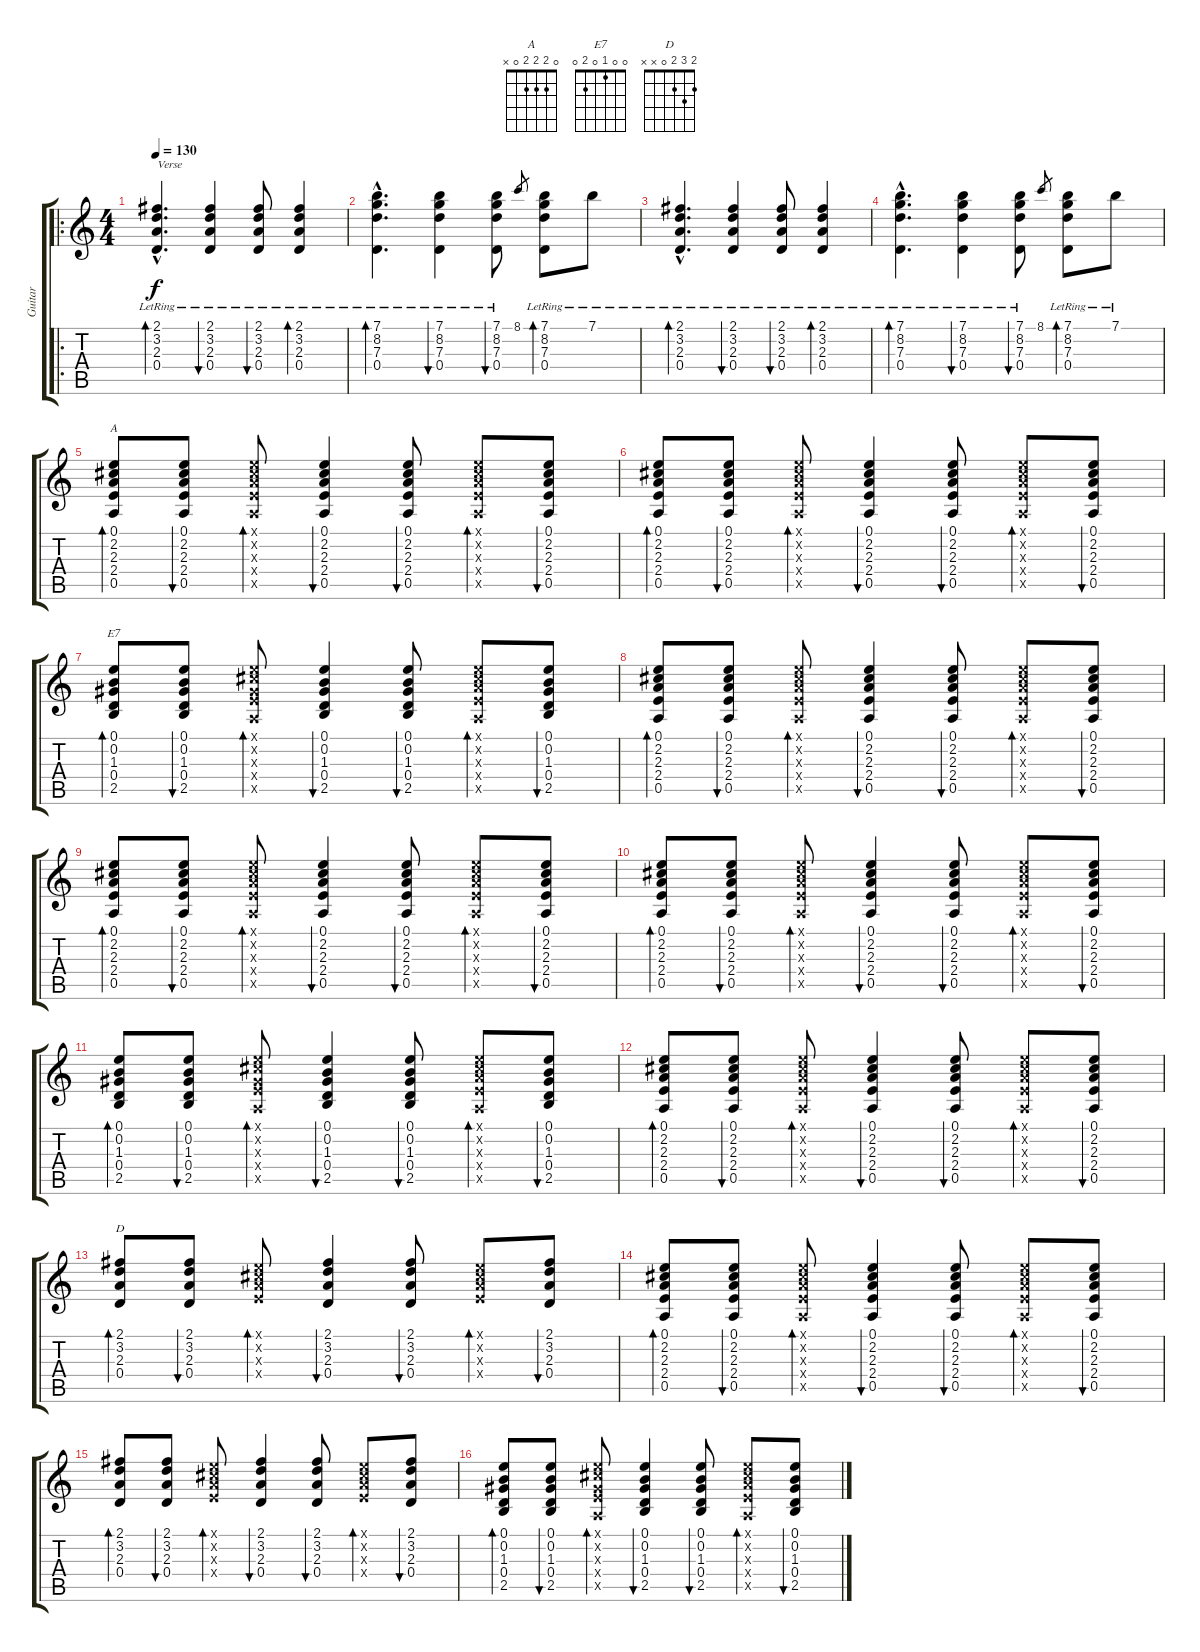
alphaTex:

\track ("Guitar" "Guitar") {instrument acousticguitarsteel}
\staff {score tabs}
\tuning (E4 B3 G3 D3 A2 E2) {hide}
\chord ("A" 0 2 2 2 0 x)
\chord ("E7" 0 0 1 0 2 0)
\chord ("D" 2 3 2 0 x x)
\ro
\ts (4 4)
\tempo 130
\clef g2
\ks c
(2.1{hac lr} 3.2{hac lr} 2.3{hac lr} 0.4{hac lr}).4{d bd 240 txt "Verse" dy f} (2.1{lr} 3.2{lr} 2.3{lr} 0.4{lr}).4{bu 240} (2.1{lr} 3.2{lr} 2.3{lr} 0.4{lr}).8{bu 240} (2.1{lr} 3.2{lr} 2.3{lr} 0.4{lr}).4{bd 240} |
(7.1{hac lr} 8.2{hac lr} 7.3{hac lr} 0.4{hac lr}).4{d bd 240} (7.1{lr} 8.2{lr} 7.3{lr} 0.4{lr}).4{bu 240} (7.1{lr} 8.2{lr} 7.3{lr} 0.4{lr}).8{bu 240} 8.1.8{gr} (7.1 8.2{lr} 7.3{lr} 0.4{lr}).8{bd 240} 7.1{lr}.8 |
(2.1{hac lr} 3.2{hac lr} 2.3{hac lr} 0.4{hac lr}).4{d bd 240} (2.1{lr} 3.2{lr} 2.3{lr} 0.4{lr}).4{bu 240} (2.1{lr} 3.2{lr} 2.3{lr} 0.4{lr}).8{bu 240} (2.1{lr} 3.2{lr} 2.3{lr} 0.4{lr}).4{bd 240} |
(7.1{hac lr} 8.2{hac lr} 7.3{hac lr} 0.4{hac lr}).4{d bd 240} (7.1{lr} 8.2{lr} 7.3{lr} 0.4{lr}).4{bu 240} (7.1{lr} 8.2{lr} 7.3{lr} 0.4{lr}).8{bu 240} 8.1.8{gr} (7.1 8.2{lr} 7.3{lr} 0.4{lr}).8{bd 240} 7.1{lr}.8 |
(0.1 2.2 2.3 2.4 0.5).8{bd 120 ch "A"} (0.1 2.2 2.3 2.4 0.5).8{bu 120} (0.1{x} 2.2{x} 2.3{x} 2.4{x} 0.5{x}).8{bd 120} (0.1 2.2 2.3 2.4 0.5).4{bu 120} (0.1 2.2 2.3 2.4 0.5).8{bu 120} (0.1{x} 2.2{x} 2.3{x} 2.4{x} 0.5{x}).8{bd 120} (0.1 2.2 2.3 2.4 0.5).8{bu 120} |
(0.1 2.2 2.3 2.4 0.5).8{bd 120} (0.1 2.2 2.3 2.4 0.5).8{bu 120} (0.1{x} 2.2{x} 2.3{x} 2.4{x} 0.5{x}).8{bd 120} (0.1 2.2 2.3 2.4 0.5).4{bu 120} (0.1 2.2 2.3 2.4 0.5).8{bu 120} (0.1{x} 2.2{x} 2.3{x} 2.4{x} 0.5{x}).8{bd 120} (0.1 2.2 2.3 2.4 0.5).8{bu 120} |
(0.1 0.2 1.3 0.4 2.5).8{bd 120 ch "E7"} (0.1 0.2 1.3 0.4 2.5).8{bu 120} (0.1{x} 2.2{x} 1.3{x} 2.4{x} 0.5{x}).8{bd 120} (0.1 0.2 1.3 0.4 2.5).4{bu 120} (0.1 0.2 1.3 0.4 2.5).8{bu 120} (0.1{x} 2.2{x} 2.3{x} 2.4{x} 0.5{x}).8{bd 120} (0.1 0.2 1.3 0.4 2.5).8{bu 120} |
(0.1 2.2 2.3 2.4 0.5).8{bd 120} (0.1 2.2 2.3 2.4 0.5).8{bu 120} (0.1{x} 2.2{x} 2.3{x} 2.4{x} 0.5{x}).8{bd 120} (0.1 2.2 2.3 2.4 0.5).4{bu 120} (0.1 2.2 2.3 2.4 0.5).8{bu 120} (0.1{x} 2.2{x} 2.3{x} 2.4{x} 0.5{x}).8{bd 120} (0.1 2.2 2.3 2.4 0.5).8{bu 120} |
(0.1 2.2 2.3 2.4 0.5).8{bd 120} (0.1 2.2 2.3 2.4 0.5).8{bu 120} (0.1{x} 2.2{x} 2.3{x} 2.4{x} 0.5{x}).8{bd 120} (0.1 2.2 2.3 2.4 0.5).4{bu 120} (0.1 2.2 2.3 2.4 0.5).8{bu 120} (0.1{x} 2.2{x} 2.3{x} 2.4{x} 0.5{x}).8{bd 120} (0.1 2.2 2.3 2.4 0.5).8{bu 120} |
(0.1 2.2 2.3 2.4 0.5).8{bd 120} (0.1 2.2 2.3 2.4 0.5).8{bu 120} (0.1{x} 2.2{x} 2.3{x} 2.4{x} 0.5{x}).8{bd 120} (0.1 2.2 2.3 2.4 0.5).4{bu 120} (0.1 2.2 2.3 2.4 0.5).8{bu 120} (0.1{x} 2.2{x} 2.3{x} 2.4{x} 0.5{x}).8{bd 120} (0.1 2.2 2.3 2.4 0.5).8{bu 120} |
(0.1 0.2 1.3 0.4 2.5).8{bd 120} (0.1 0.2 1.3 0.4 2.5).8{bu 120} (0.1{x} 2.2{x} 1.3{x} 2.4{x} 0.5{x}).8{bd 120} (0.1 0.2 1.3 0.4 2.5).4{bu 120} (0.1 0.2 1.3 0.4 2.5).8{bu 120} (0.1{x} 2.2{x} 2.3{x} 2.4{x} 0.5{x}).8{bd 120} (0.1 0.2 1.3 0.4 2.5).8{bu 120} |
(0.1 2.2 2.3 2.4 0.5).8{bd 120} (0.1 2.2 2.3 2.4 0.5).8{bu 120} (0.1{x} 2.2{x} 2.3{x} 2.4{x} 0.5{x}).8{bd 120} (0.1 2.2 2.3 2.4 0.5).4{bu 120} (0.1 2.2 2.3 2.4 0.5).8{bu 120} (0.1{x} 2.2{x} 2.3{x} 2.4{x} 0.5{x}).8{bd 120} (0.1 2.2 2.3 2.4 0.5).8{bu 120} |
(2.1 3.2 2.3 0.4).8{bd 120 ch "D"} (2.1 3.2 2.3 0.4).8{bu 120} (0.1{x} 2.2{x} 2.3{x} 2.4{x}).8{bd 120} (2.1 3.2 2.3 0.4).4{bu 120} (2.1 3.2 2.3 0.4).8{bu 120} (0.1{x} 2.2{x} 2.3{x} 2.4{x}).8{bd 120} (2.1 3.2 2.3 0.4).8{bu 120} |
(0.1 2.2 2.3 2.4 0.5).8{bd 120} (0.1 2.2 2.3 2.4 0.5).8{bu 120} (0.1{x} 2.2{x} 2.3{x} 2.4{x} 0.5{x}).8{bd 120} (0.1 2.2 2.3 2.4 0.5).4{bu 120} (0.1 2.2 2.3 2.4 0.5).8{bu 120} (0.1{x} 2.2{x} 2.3{x} 2.4{x} 0.5{x}).8{bd 120} (0.1 2.2 2.3 2.4 0.5).8{bu 120} |
(2.1 3.2 2.3 0.4).8{bd 120} (2.1 3.2 2.3 0.4).8{bu 120} (0.1{x} 2.2{x} 2.3{x} 2.4{x}).8{bd 120} (2.1 3.2 2.3 0.4).4{bu 120} (2.1 3.2 2.3 0.4).8{bu 120} (0.1{x} 2.2{x} 2.3{x} 2.4{x}).8{bd 120} (2.1 3.2 2.3 0.4).8{bu 120} |
(0.1 0.2 1.3 0.4 2.5).8{bd 120} (0.1 0.2 1.3 0.4 2.5).8{bu 120} (0.1{x} 2.2{x} 1.3{x} 2.4{x} 0.5{x}).8{bd 120} (0.1 0.2 1.3 0.4 2.5).4{bu 120} (0.1 0.2 1.3 0.4 2.5).8{bu 120} (0.1{x} 2.2{x} 2.3{x} 2.4{x} 0.5{x}).8{bd 120} (0.1 0.2 1.3 0.4 2.5).8{bu 120}
